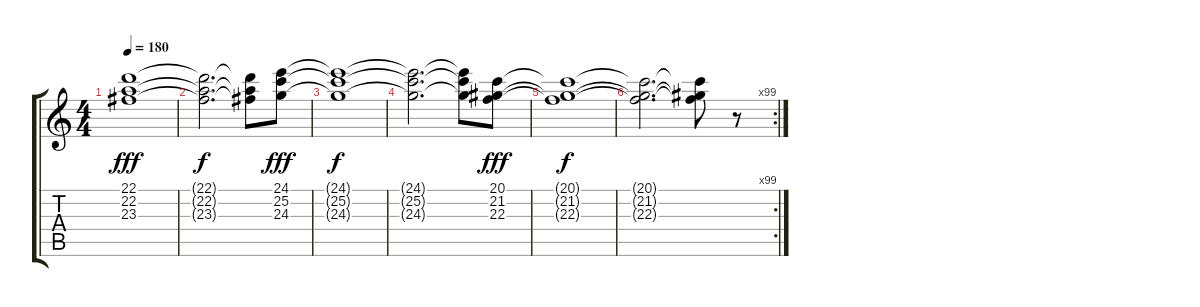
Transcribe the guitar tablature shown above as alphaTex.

\track "" {instrument pad7halo}
\staff {score tabs}
\tuning (E4 B3 G3 D3 A2 E2) {hide}
\ts (4 4)
\tempo 180
\clef g2
\ks c
(22.1 22.2 23.3).1{dy fff} |
(22.1{t} 22.2{t} 23.3{t}).2{d dy f} (22.1{t} 22.2{t} 23.3{t}).8 (24.1 25.2 24.3).8{dy fff} |
(24.1{t} 25.2{t} 24.3{t}).1{dy f} |
(24.1{t} 25.2{t} 24.3{t}).2{d} (24.1{t} 25.2{t} 24.3{t}).8 (20.1 21.2 22.3).8{dy fff} |
(20.1{t} 21.2{t} 22.3{t}).1{dy f} |
\rc 99
(20.1{t} 21.2{t} 22.3{t}).2{d} (20.1{t} 21.2{t} 22.3{t}).8 r.8
